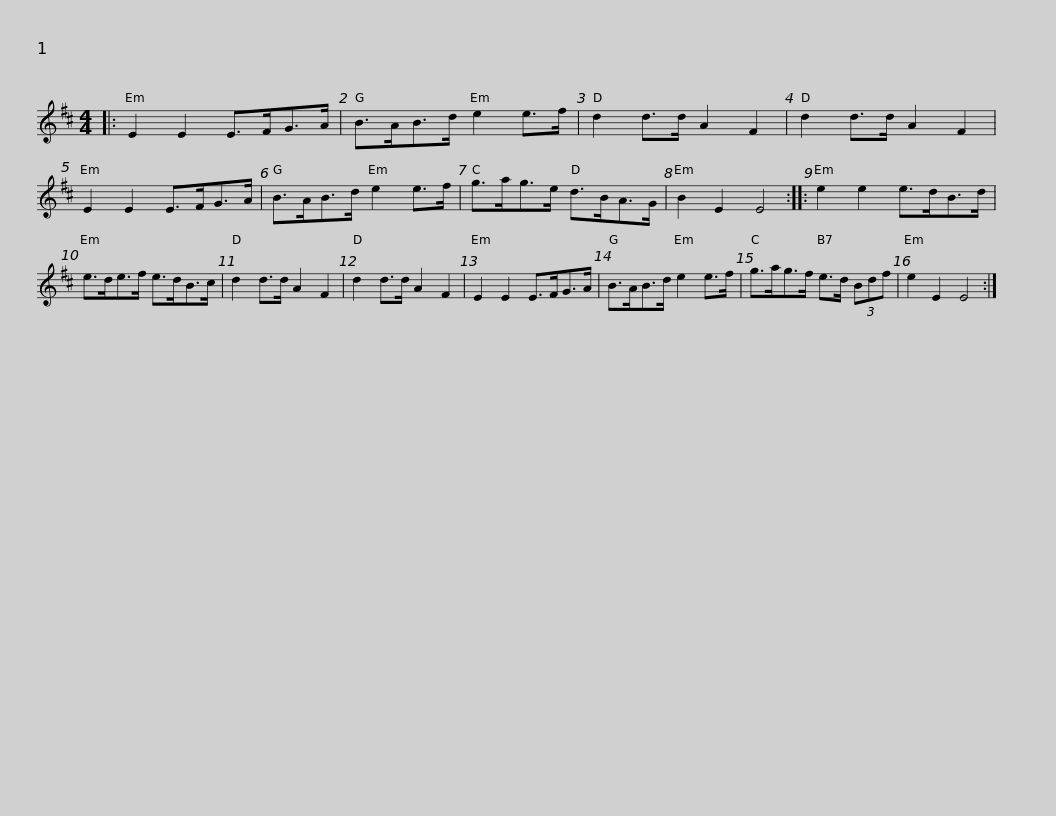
X:1
L:1/8
M:4/4
I:linebreak $
K:D
V:1 treble
V:1
|: E2 E2 E>FG>A | B>AB>d e2 e>f | d2 d>d A2 F2 | d2 d>d A2 F2 | E2 E2 E>FG>A | %5
 B>AB>d e2 e>f |$ g>ag>e d>BA>G | B2 E2 E4 :: e2 e2 e>dB>d | e>de>f e>dB>c | %10
 d2 d>d A2 F2 | d2 d>d A2 F2 |$ E2 E2 E>FG>A | B>AB>d e2 e>f | g>ag>f e>d (3Bdf | %15
 e2 E2 E4 :| %16
